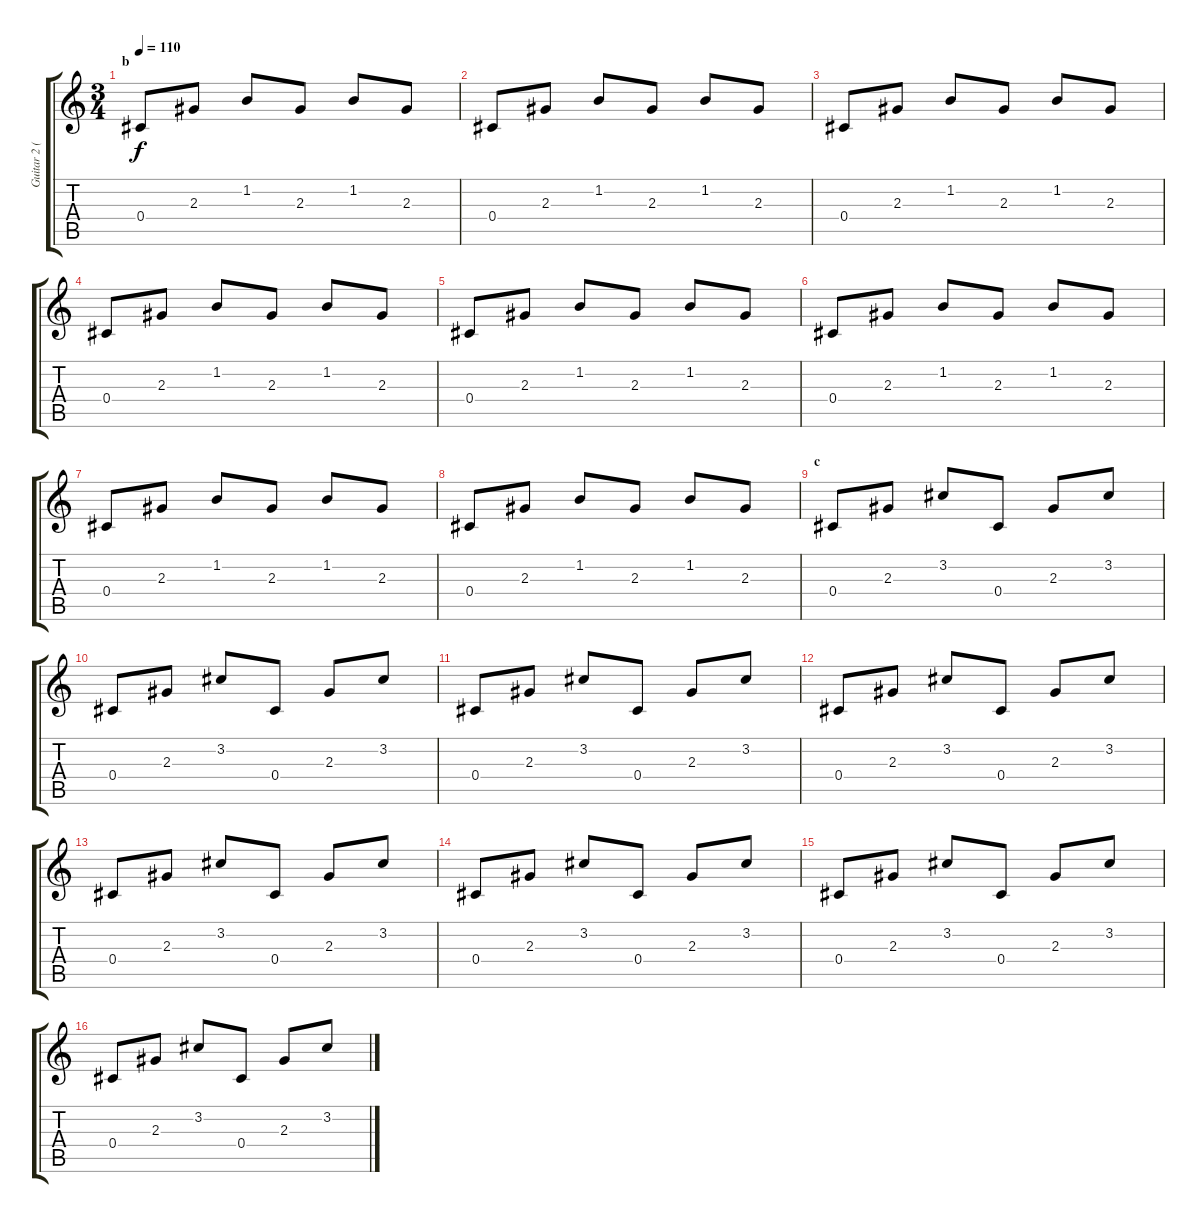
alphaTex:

\track ("Guitar 2 (Eb)" "Guitar 2 (") {instrument overdrivenguitar}
\staff {score tabs}
\tuning (Eb4 Bb3 Gb3 Db3 Ab2 Eb2) {hide}
\ts (3 4)
\section ("" "b")
\tempo 110
\clef g2
\ks c
0.4.8{dy f} 2.3.8 1.2.8 2.3.8 1.2.8 2.3.8 |
0.4.8 2.3.8 1.2.8 2.3.8 1.2.8 2.3.8 |
0.4.8 2.3.8 1.2.8 2.3.8 1.2.8 2.3.8 |
0.4.8 2.3.8 1.2.8 2.3.8 1.2.8 2.3.8 |
0.4.8 2.3.8 1.2.8 2.3.8 1.2.8 2.3.8 |
0.4.8 2.3.8 1.2.8 2.3.8 1.2.8 2.3.8 |
0.4.8 2.3.8 1.2.8 2.3.8 1.2.8 2.3.8 |
0.4.8 2.3.8 1.2.8 2.3.8 1.2.8 2.3.8 |
\section ("" "c")
0.4.8 2.3.8 3.2.8 0.4.8 2.3.8 3.2.8 |
0.4.8 2.3.8 3.2.8 0.4.8 2.3.8 3.2.8 |
0.4.8 2.3.8 3.2.8 0.4.8 2.3.8 3.2.8 |
0.4.8 2.3.8 3.2.8 0.4.8 2.3.8 3.2.8 |
0.4.8 2.3.8 3.2.8 0.4.8 2.3.8 3.2.8 |
0.4.8 2.3.8 3.2.8 0.4.8 2.3.8 3.2.8 |
0.4.8 2.3.8 3.2.8 0.4.8 2.3.8 3.2.8 |
0.4.8 2.3.8 3.2.8 0.4.8 2.3.8 3.2.8
